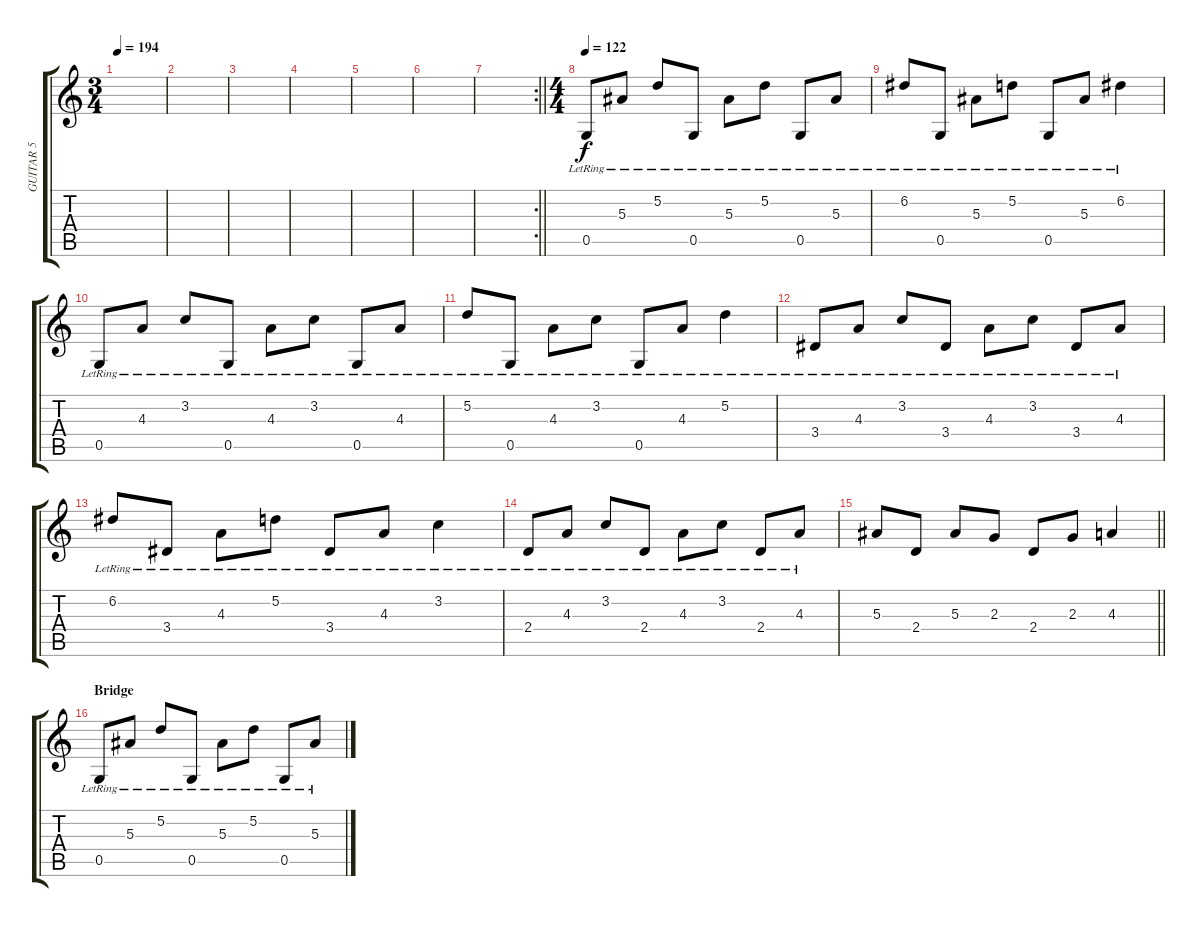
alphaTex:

\track ("GUITAR 5" "GUITAR 5") {instrument electricguitarclean}
\staff {score tabs}
\tuning (D4 A3 F3 C3 G2 D2) {hide}
\ts (3 4)
\tempo 194
\clef g2
\ks c
|
|
|
|
|
|
\rc 2
\barLineRight lightlight
|
\ts (4 4)
\tempo 122
0.5{lr}.8 5.3{lr}.8 5.2{lr}.8 0.5{lr}.8 5.3{lr}.8 5.2{lr}.8 0.5{lr}.8 5.3{lr}.8 |
6.2{lr}.8 0.5{lr}.8 5.3{lr}.8 5.2{lr}.8 0.5{lr}.8 5.3{lr}.8 6.2{lr}.4 |
0.5{lr}.8 4.3{lr}.8 3.2{lr}.8 0.5{lr}.8 4.3{lr}.8 3.2{lr}.8 0.5{lr}.8 4.3{lr}.8 |
5.2{lr}.8 0.5{lr}.8 4.3{lr}.8 3.2{lr}.8 0.5{lr}.8 4.3{lr}.8 5.2{lr}.4 |
3.4{lr}.8 4.3{lr}.8 3.2{lr}.8 3.4{lr}.8 4.3{lr}.8 3.2{lr}.8 3.4{lr}.8 4.3{lr}.8 |
6.2{lr}.8 3.4{lr}.8 4.3{lr}.8 5.2{lr}.8 3.4{lr}.8 4.3{lr}.8 3.2{lr}.4 |
2.4{lr}.8 4.3{lr}.8 3.2{lr}.8 2.4{lr}.8 4.3{lr}.8 3.2{lr}.8 2.4{lr}.8 4.3{lr}.8 |
\barLineRight lightlight
5.3.8 2.4.8 5.3.8 2.3.8 2.4.8 2.3.8 4.3.4 |
\section ("" "Bridge")
0.5{lr}.8 5.3{lr}.8 5.2{lr}.8 0.5{lr}.8 5.3{lr}.8 5.2{lr}.8 0.5{lr}.8 5.3{lr}.8
